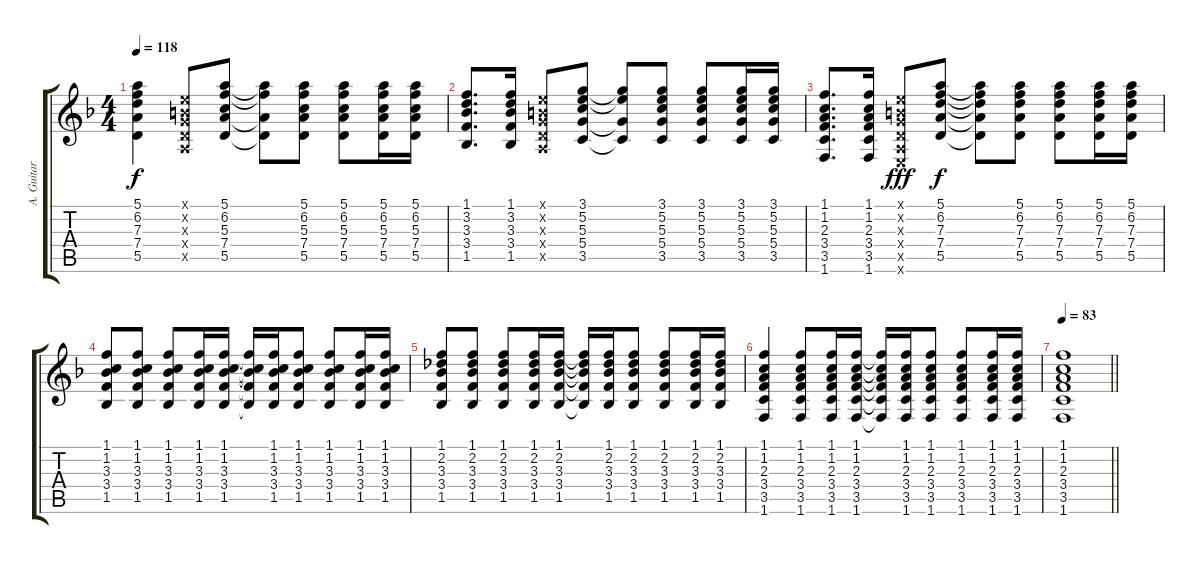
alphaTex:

\track ("A. Guitar" "A. Guitar") {instrument acousticguitarsteel}
\staff {score tabs}
\tuning (E4 B3 G3 D3 A2 E2) {hide}
\ts (4 4)
\tempo 118
\clef g2
\ks f
(5.1 6.2 7.3 7.4 5.5).4{dy f} (0.1{x} 0.2{x} 0.3{x} 0.4{x} 0.5{x}).8 (5.1 6.2 5.3 7.4 5.5).8 (5.1{t} 6.2{t} 7.4{t} 5.5{t}).8 (5.1 6.2 5.3 7.4 5.5).8 (5.1 6.2 5.3 7.4 5.5).8 (5.1 6.2 5.3 7.4 5.5).16 (5.1 6.2 5.3 7.4 5.5).16 |
(1.1 3.2 3.3 3.4 1.5).8{d} (1.1 3.2 3.3 3.4 1.5).16 (0.1{x} 0.2{x} 0.3{x} 0.4{x} 0.5{x}).8 (3.1 5.2 5.3 5.4 3.5).8 (3.1{t} 5.2{t} 5.4{t} 3.5{t}).8 (3.1 5.2 5.3 5.4 3.5).8 (3.1 5.2 5.3 5.4 3.5).8 (3.1 5.2 5.3 5.4 3.5).16 (3.1 5.2 5.3 5.4 3.5).16 |
(1.1 1.2 2.3 3.4 3.5 1.6).8{d} (1.1 1.2 2.3 3.4 3.5 1.6).16 (0.1{x} 0.2{x} 0.3{x} 0.4{x} 0.5{x} 0.6{x}).8{dy fff} (5.1 6.2 7.3 7.4 5.5).8{dy f} (5.1{t} 6.2{t} 7.3{t} 7.4{t} 5.5{t}).8 (5.1 6.2 7.3 7.4 5.5).8 (5.1 6.2 7.3 7.4 5.5).8 (5.1 6.2 7.3 7.4 5.5).16 (5.1 6.2 7.3 7.4 5.5).16 |
(1.1 1.2 3.3 3.4 1.5).8 (1.1 1.2 3.3 3.4 1.5).8 (1.1 1.2 3.3 3.4 1.5).8 (1.1 1.2 3.3 3.4 1.5).16 (1.1 1.2 3.3 3.4 1.5).16 (1.1{t} 1.2{t} 3.3{t} 3.4{t} 1.5{t}).16 (1.1 1.2 3.3 3.4 1.5).16 (1.1 1.2 3.3 3.4 1.5).8 (1.1 1.2 3.3 3.4 1.5).8 (1.1 1.2 3.3 3.4 1.5).16 (1.1 1.2 3.3 3.4 1.5).16 |
(1.1 2.2 3.3 3.4 1.5).8 (1.1 2.2 3.3 3.4 1.5).8 (1.1 2.2 3.3 3.4 1.5).8 (1.1 2.2 3.3 3.4 1.5).16 (1.1 2.2 3.3 3.4 1.5).16 (1.1{t} 2.2{t} 3.3{t} 3.4{t} 1.5{t}).16 (1.1 2.2 3.3 3.4 1.5).16 (1.1 2.2 3.3 3.4 1.5).8 (1.1 2.2 3.3 3.4 1.5).8 (1.1 2.2 3.3 3.4 1.5).16 (1.1 2.2 3.3 3.4 1.5).16 |
(1.1 1.2 2.3 3.4 3.5 1.6).4 (1.1 1.2 2.3 3.4 3.5 1.6).8 (1.1 1.2 2.3 3.4 3.5 1.6).16 (1.1 1.2 2.3 3.4 3.5 1.6).16 (1.1{t} 1.2{t} 2.3{t} 3.4{t} 3.5{t} 1.6{t}).16 (1.1 1.2 2.3 3.4 3.5 1.6).16 (1.1 1.2 2.3 3.4 3.5 1.6).8 (1.1 1.2 2.3 3.4 3.5 1.6).8 (1.1 1.2 2.3 3.4 3.5 1.6).16 (1.1 1.2 2.3 3.4 3.5 1.6).16 |
\tempo 83
\barLineRight lightlight
(1.1 1.2 2.3 3.4 3.5 1.6).1
